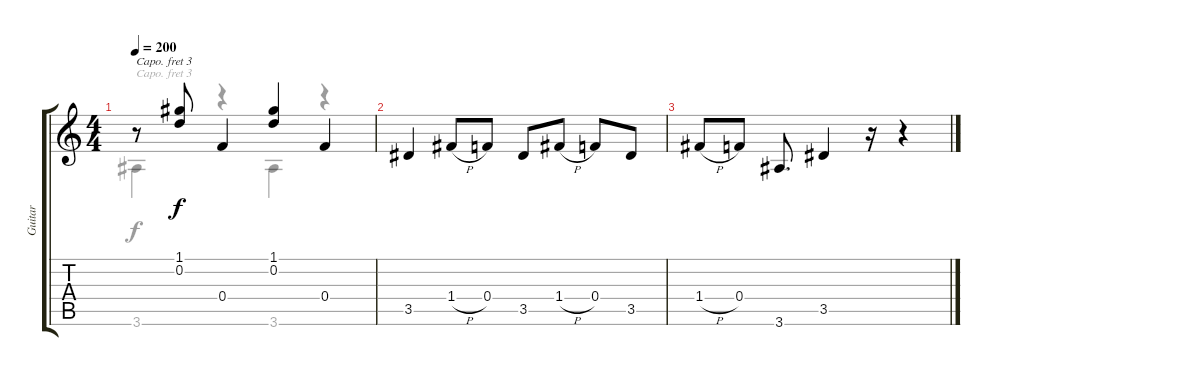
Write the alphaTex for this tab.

\track ("Guitar" "Guitar") {instrument acousticguitarsteel}
\staff {score tabs}
\capo 3
\tuning (E4 B3 G3 D3 A2 E2) {hide}
\voice
\ts (4 4)
\tempo 200
\clef g2
\ks c
r.8{dy f} (1.1 0.2).8 0.4.4 (1.1 0.2).4 0.4.4 |
3.5.4 1.4{h}.8 0.4.8 3.5.8 1.4{h}.8 0.4.8 3.5.8 |
1.4{h}.8 0.4.8 3.6.8{d} 3.5.4 r.16 r.4
\voice
\clef g2
\ottava regular
\simile none
\ks c
3.6.4{dy f} r.4 3.6.4 r.4 |
|
